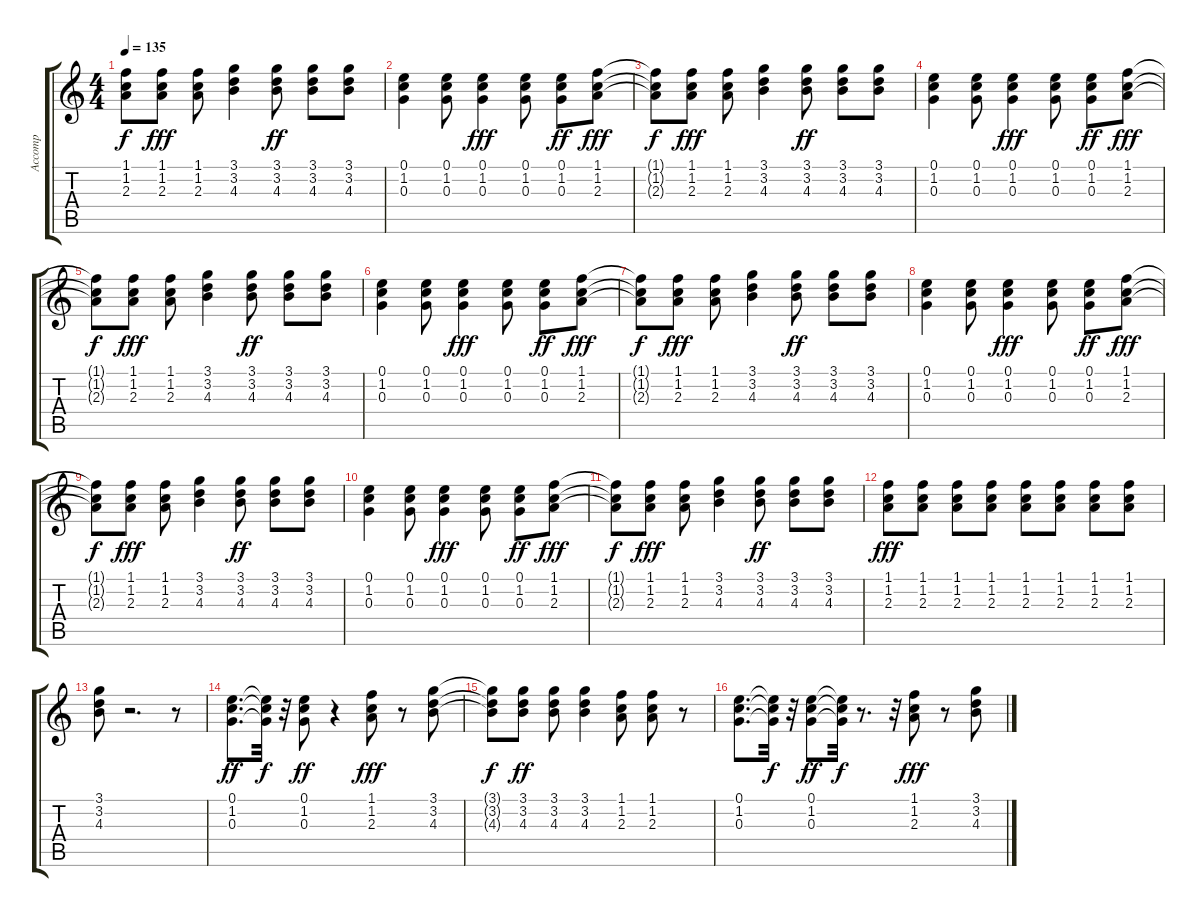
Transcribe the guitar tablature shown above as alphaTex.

\track ("Accomp" "Accomp") {instrument electricguitarjazz}
\staff {score tabs}
\tuning (E4 B3 G3 D3 A2 E2) {hide}
\ts (4 4)
\tempo 135
\clef g2
\ks c
(1.1{t} 1.2{t} 2.3{t}).8{dy f} (1.1 1.2 2.3).8{dy fff} (1.1 1.2 2.3).8 (3.1 3.2 4.3).4 (3.1 3.2 4.3).8{dy ff} (3.1 3.2 4.3).8 (3.1 3.2 4.3).8 |
(0.1 1.2 0.3).4 (0.1 1.2 0.3).8 (0.1 1.2 0.3).4{dy fff} (0.1 1.2 0.3).8 (0.1 1.2 0.3).8{dy ff} (1.1 1.2 2.3).8{dy fff} |
(1.1{t} 1.2{t} 2.3{t}).8{dy f} (1.1 1.2 2.3).8{dy fff} (1.1 1.2 2.3).8 (3.1 3.2 4.3).4 (3.1 3.2 4.3).8{dy ff} (3.1 3.2 4.3).8 (3.1 3.2 4.3).8 |
(0.1 1.2 0.3).4 (0.1 1.2 0.3).8 (0.1 1.2 0.3).4{dy fff} (0.1 1.2 0.3).8 (0.1 1.2 0.3).8{dy ff} (1.1 1.2 2.3).8{dy fff} |
(1.1{t} 1.2{t} 2.3{t}).8{dy f} (1.1 1.2 2.3).8{dy fff} (1.1 1.2 2.3).8 (3.1 3.2 4.3).4 (3.1 3.2 4.3).8{dy ff} (3.1 3.2 4.3).8 (3.1 3.2 4.3).8 |
(0.1 1.2 0.3).4 (0.1 1.2 0.3).8 (0.1 1.2 0.3).4{dy fff} (0.1 1.2 0.3).8 (0.1 1.2 0.3).8{dy ff} (1.1 1.2 2.3).8{dy fff} |
(1.1{t} 1.2{t} 2.3{t}).8{dy f} (1.1 1.2 2.3).8{dy fff} (1.1 1.2 2.3).8 (3.1 3.2 4.3).4 (3.1 3.2 4.3).8{dy ff} (3.1 3.2 4.3).8 (3.1 3.2 4.3).8 |
(0.1 1.2 0.3).4 (0.1 1.2 0.3).8 (0.1 1.2 0.3).4{dy fff} (0.1 1.2 0.3).8 (0.1 1.2 0.3).8{dy ff} (1.1 1.2 2.3).8{dy fff} |
(1.1{t} 1.2{t} 2.3{t}).8{dy f} (1.1 1.2 2.3).8{dy fff} (1.1 1.2 2.3).8 (3.1 3.2 4.3).4 (3.1 3.2 4.3).8{dy ff} (3.1 3.2 4.3).8 (3.1 3.2 4.3).8 |
(0.1 1.2 0.3).4 (0.1 1.2 0.3).8 (0.1 1.2 0.3).4{dy fff} (0.1 1.2 0.3).8 (0.1 1.2 0.3).8{dy ff} (1.1 1.2 2.3).8{dy fff} |
(1.1{t} 1.2{t} 2.3{t}).8{dy f} (1.1 1.2 2.3).8{dy fff} (1.1 1.2 2.3).8 (3.1 3.2 4.3).4 (3.1 3.2 4.3).8{dy ff} (3.1 3.2 4.3).8 (3.1 3.2 4.3).8 |
(1.1 1.2 2.3).8{dy fff} (1.1 1.2 2.3).8 (1.1 1.2 2.3).8 (1.1 1.2 2.3).8 (1.1 1.2 2.3).8 (1.1 1.2 2.3).8 (1.1 1.2 2.3).8 (1.1 1.2 2.3).8 |
(3.1 3.2 4.3).8 r.2{d} r.8 |
(0.1 1.2 0.3).8{d dy ff} (0.1{t} 1.2{t} 0.3{t}).32{dy f} r.32 (0.1 1.2 0.3).8{dy ff} r.4 (1.1 1.2 2.3).8{dy fff} r.8 (3.1 3.2 4.3).8 |
(3.1{t} 3.2{t} 4.3{t}).8{dy f} (3.1 3.2 4.3).8{dy ff} (3.1 3.2 4.3).8 (3.1 3.2 4.3).4 (1.1 1.2 2.3).8 (1.1 1.2 2.3).8 r.8 |
(0.1 1.2 0.3).8{d} (0.1{t} 1.2{t} 0.3{t}).32{dy f} r.32 (0.1 1.2 0.3).8{dy ff} (0.1{t} 1.2{t} 0.3{t}).32{dy f} r.8{d} r.32 (1.1 1.2 2.3).8{dy fff} r.8 (3.1 3.2 4.3).8
